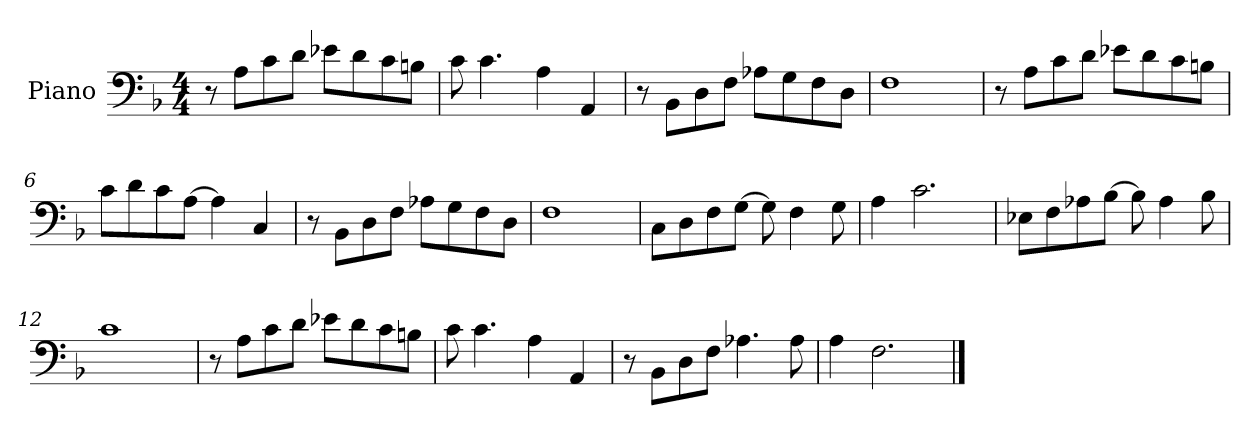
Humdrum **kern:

**kern
*part1
*staff1
*I"Piano
*I'Pno.
*clefF4
*k[b-]
*M4/4
=1
8r
8A\L
8c\
8d\J
8e-X\L
8d\
8c\
8Bn\J
=2
8c\
4.c\
4A\
4AA/
=3
8r
8BB-\L
8D\
8F\J
8A-X\L
8G\
8F\
8D\J
=4
1F
=5
8r
8A\L
8c\
8d\J
8e-X\L
8d\
8c\
8Bn\J
=6
8c\L
8d\
8c\
[8A\J
4A\]
4C/
!!LO:LB:g=z
=7
8r
8BB-\L
8D\
8F\J
8A-X\L
8G\
8F\
8D\J
=8
1F
=9
8C\L
8D\
8F\
[8G\J
8G\]
4F\
8G\
=10
4A\
2.c\
=11
8E-X\L
8F\
8A-X\
[8B-\J
8B-\]
4A-\
8B-\
=12
1c
=13
8r
8A\L
8c\
8d\J
8e-X\L
8d\
8c\
8Bn\J
!!LO:LB:g=z
=14
8c\
4.c\
4A\
4AA/
=15
8r
8BB-\L
8D\
8F\J
4.A-X\
8A-\
=16
4A\
2.F\
==
*-
